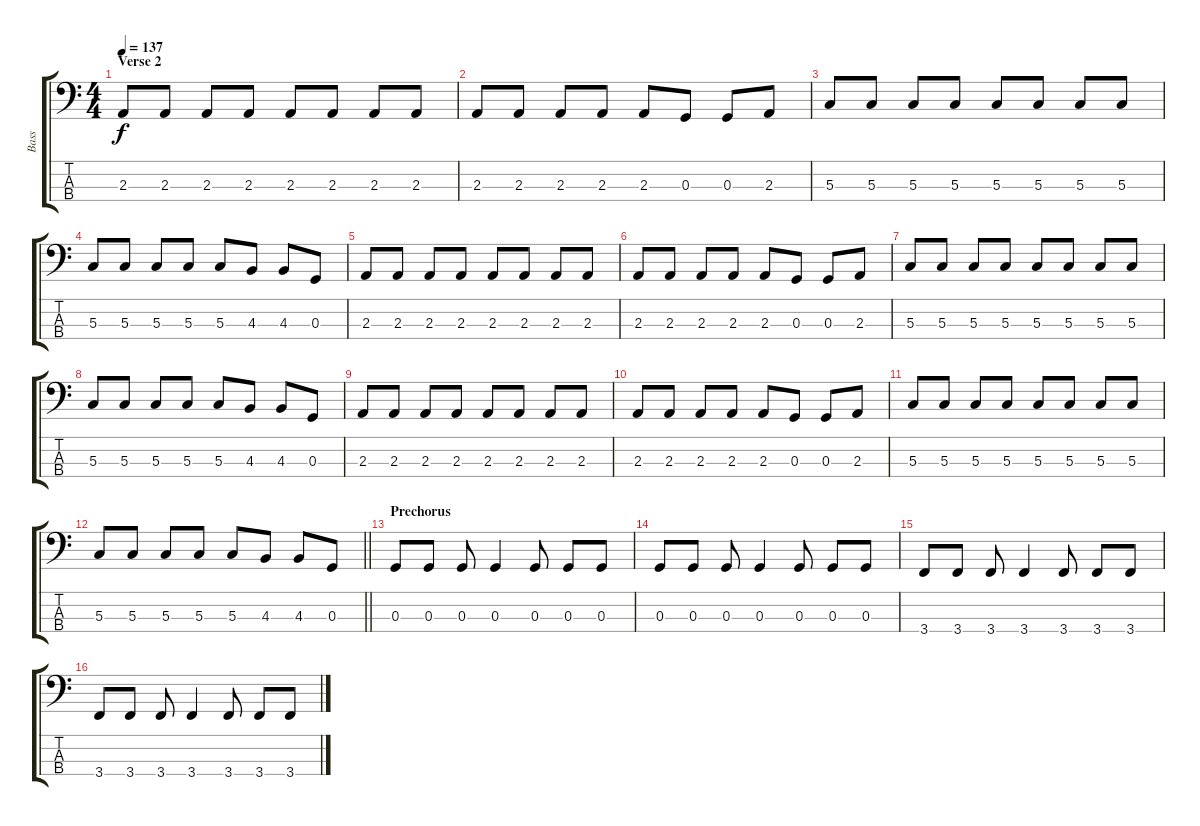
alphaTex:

\track ("Bass" "Bass") {instrument electricbassfinger}
\staff {score tabs}
\tuning (F2 C2 G1 D1) {hide}
\ts (4 4)
\section ("" "Verse 2")
\tempo 137
\clef f4
\ks c
2.3.8{dy f} 2.3.8 2.3.8 2.3.8 2.3.8 2.3.8 2.3.8 2.3.8 |
2.3.8 2.3.8 2.3.8 2.3.8 2.3.8 0.3.8 0.3.8 2.3.8 |
5.3.8 5.3.8 5.3.8 5.3.8 5.3.8 5.3.8 5.3.8 5.3.8 |
5.3.8 5.3.8 5.3.8 5.3.8 5.3.8 4.3.8 4.3.8 0.3.8 |
2.3.8 2.3.8 2.3.8 2.3.8 2.3.8 2.3.8 2.3.8 2.3.8 |
2.3.8 2.3.8 2.3.8 2.3.8 2.3.8 0.3.8 0.3.8 2.3.8 |
5.3.8 5.3.8 5.3.8 5.3.8 5.3.8 5.3.8 5.3.8 5.3.8 |
5.3.8 5.3.8 5.3.8 5.3.8 5.3.8 4.3.8 4.3.8 0.3.8 |
2.3.8 2.3.8 2.3.8 2.3.8 2.3.8 2.3.8 2.3.8 2.3.8 |
2.3.8 2.3.8 2.3.8 2.3.8 2.3.8 0.3.8 0.3.8 2.3.8 |
5.3.8 5.3.8 5.3.8 5.3.8 5.3.8 5.3.8 5.3.8 5.3.8 |
\barLineRight lightlight
5.3.8 5.3.8 5.3.8 5.3.8 5.3.8 4.3.8 4.3.8 0.3.8 |
\section ("" "Prechorus")
0.3.8 0.3.8 0.3.8 0.3.4 0.3.8 0.3.8 0.3.8 |
0.3.8 0.3.8 0.3.8 0.3.4 0.3.8 0.3.8 0.3.8 |
3.4.8 3.4.8 3.4.8 3.4.4 3.4.8 3.4.8 3.4.8 |
3.4.8 3.4.8 3.4.8 3.4.4 3.4.8 3.4.8 3.4.8
